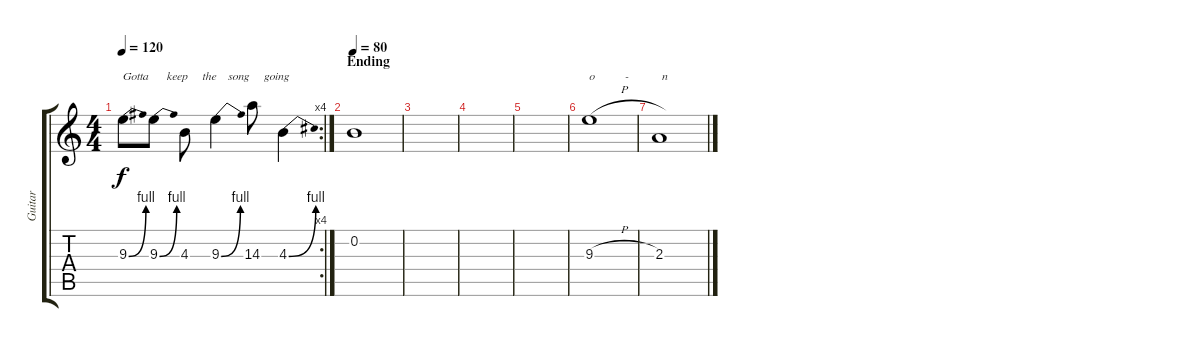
\track ("Guitar" "Guitar") {instrument overdrivenguitar}
\staff {score tabs}
\tuning (E4 B3 G3 D3 A2 E2) {hide}
\rc 4
\ts (4 4)
\tempo 120
\clef g2
\ks c
9.3{be (bend 0 0 60 4)}.8{txt "Gotta      keep     the    song     going" dy f} 9.3{be (bend 0 0 60 4)}.8 4.3.8 9.3{be (bend 0 0 60 4)}.4 14.3.8 4.3{be (bend 0 0 60 4)}.4 |
\section ("" "Ending")
\tempo 80
0.2.1 |
|
|
|
9.3{h}.1{txt "o          -           n"} |
2.3.1
